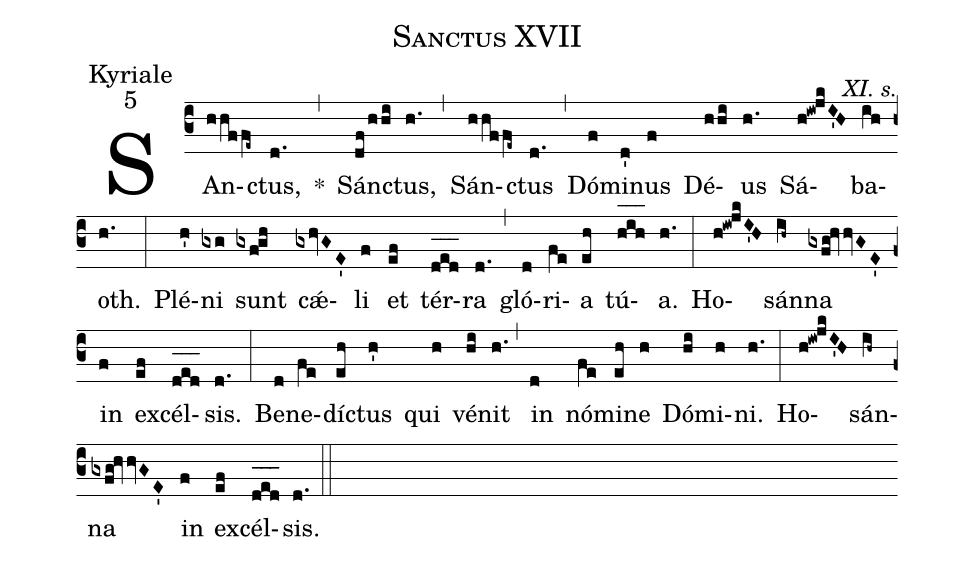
name:Sanctus XVII;
office-part:Kyriale;
mode:5;
commentary:XI. s.;
%%
(c3) SAn(hhf/fe~)ctus,(d.) *(,) Sán(df/hhi)ctus,(h.) (,) Sán(hhf/fe~)ctus(d.) (,) Dó(f)mi(d')nus(f) Dé(hhi)us(h.) Sá(h!iw!jkI'H)ba(ih)oth.(h.) (:) Plé(h')ni(gxg) sunt(gxf!gh) c<sp>'ae</sp>(gxhvGE')li(f) et(ef) tér(d_[oh:h]e_[oh:h]d_[oh:h])ra(d.) (,) gló(d)ri(fe)a(eh) tú(h_[oh:h]i_[oh:h]h_[oh:h])a.(h.) (:) Ho(h!iw!jkI'H)sán(ih~)na(gxfg!hvvGE') in(f) ex(ef)cél(d_[oh:h]e_[oh:h]d_[oh:h])sis.(d.) (:) Be(d)ne(fe)dí(eh)ctus(h') qui(h) vé(hi)nit(h.) (,) in(d) nó(fe)mi(eh)ne(h) Dó(hi)mi(h)ni.(h.) (:) Ho(h!iw!jkI'H)sán(ih~)na(gxfg!hvvGE') in(f) ex(ef)cél(d_[oh:h]e_[oh:h]d_[oh:h])sis.(d.) (::)
